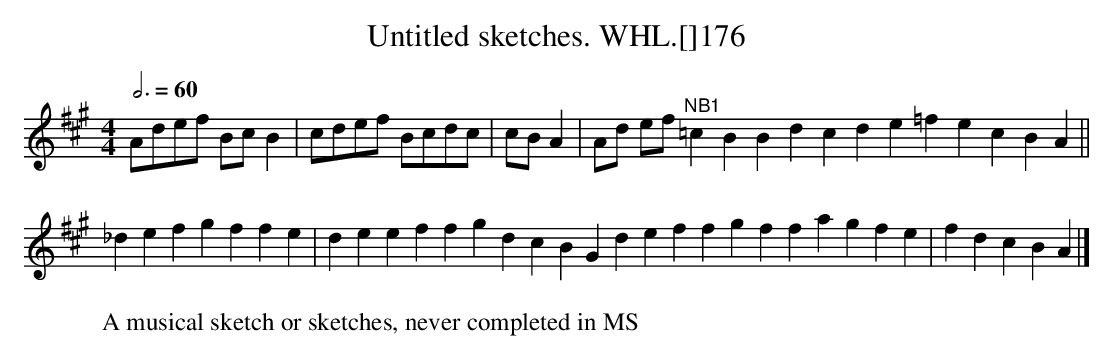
X:1
T:Untitled sketches. WHL.[]176
M:4/4
L:1/8
Q:3/4=60
W:A musical sketch or sketches, never completed in MS
K:A
Adef Bc B2|cdef Bcdc|cB A2|Ad ef "^NB1"=c2B2B2 d2c2 d2e2=f2 e2c2B2A2||
L:1/4
_defgffe|deeffgdcBG deffgffagfe|fdcBA|]
